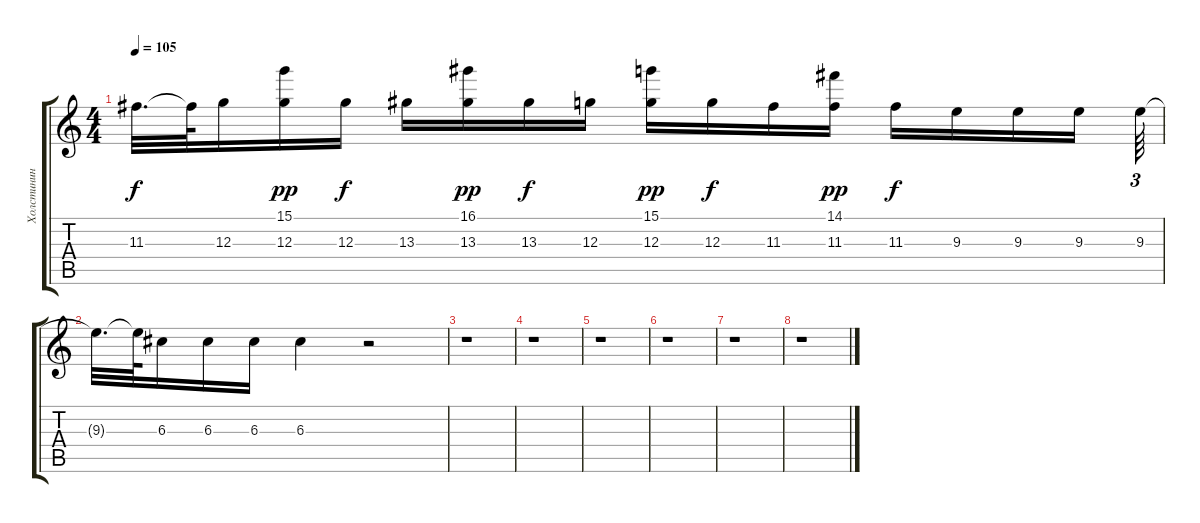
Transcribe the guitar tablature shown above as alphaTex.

\track ("Холстинин" "Холстинин") {instrument distortionguitar}
\staff {score tabs}
\tuning (E4 B3 G3 D3 A2 E2) {hide}
\ts (4 4)
\tempo 105
\clef g2
\ks c
11.3{t}.32{d dy f} 11.3{t}.64 12.3.16 (15.1 12.3).16{dy pp} 12.3.16{dy f} 13.3.16 (16.1 13.3).16{dy pp} 13.3.16{dy f} 12.3.16 (15.1 12.3).16{dy pp} 12.3.16{dy f} 11.3.16 (14.1 11.3).16{dy pp} 11.3.16{dy f} 9.3.16 9.3.16 9.3.16 9.3.64{tu (3 2)} |
9.3{t}.32{d} 9.3{t}.64 6.3.16 6.3.16 6.3.16 6.3.4 r.2 |
r.1 |
r.1 |
r.1 |
r.1 |
r.1 |
r.1
